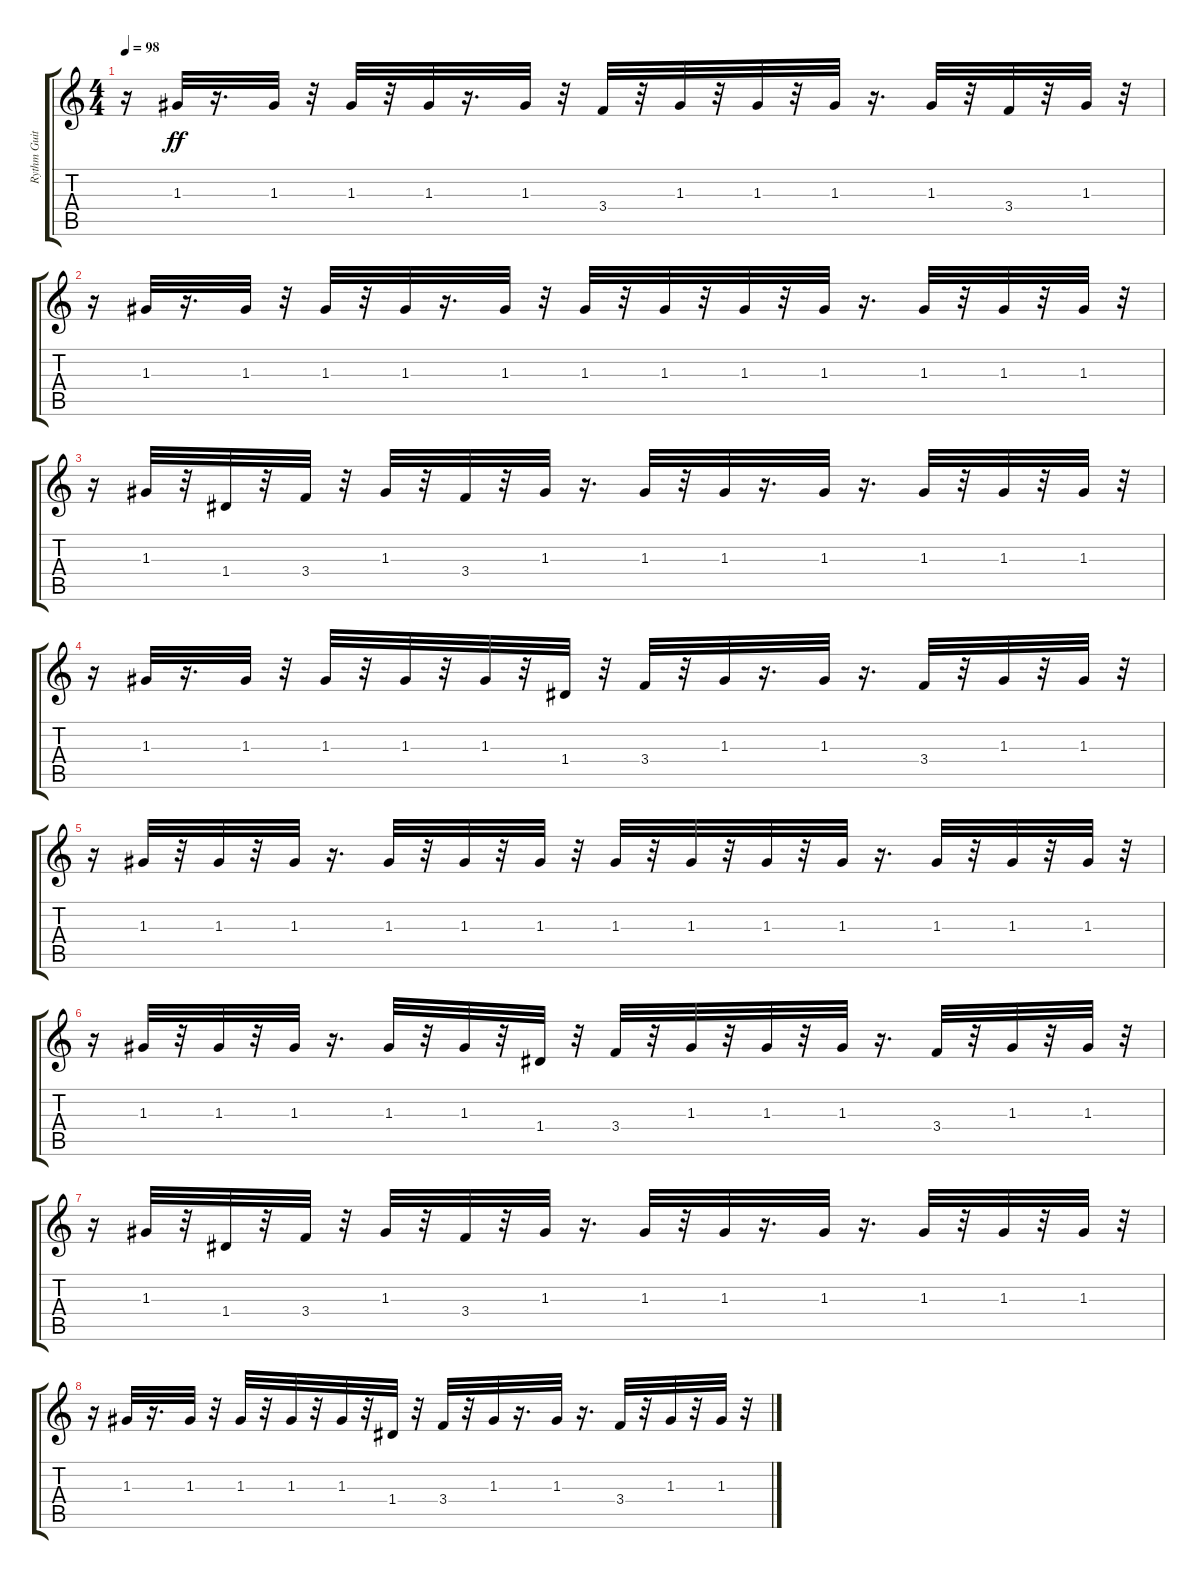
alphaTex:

\track ("Rythm Guitar" "Rythm Guit") {instrument electricguitarmuted}
\staff {score tabs}
\tuning (E4 B3 G3 D3 A2 E2) {hide}
\ts (4 4)
\tempo 98
\clef g2
\ks c
r.16{dy ff} 1.3.32 r.16{d} 1.3.32 r.32 1.3.32 r.32 1.3.32 r.16{d} 1.3.32 r.32 3.4.32 r.32 1.3.32 r.32 1.3.32 r.32 1.3.32 r.16{d} 1.3.32 r.32 3.4.32 r.32 1.3.32 r.32 |
r.16 1.3.32 r.16{d} 1.3.32 r.32 1.3.32 r.32 1.3.32 r.16{d} 1.3.32 r.32 1.3.32 r.32 1.3.32 r.32 1.3.32 r.32 1.3.32 r.16{d} 1.3.32 r.32 1.3.32 r.32 1.3.32 r.32 |
r.16 1.3.32 r.32 1.4.32 r.32 3.4.32 r.32 1.3.32 r.32 3.4.32 r.32 1.3.32 r.16{d} 1.3.32 r.32 1.3.32 r.16{d} 1.3.32 r.16{d} 1.3.32 r.32 1.3.32 r.32 1.3.32 r.32 |
r.16 1.3.32 r.16{d} 1.3.32 r.32 1.3.32 r.32 1.3.32 r.32 1.3.32 r.32 1.4.32 r.32 3.4.32 r.32 1.3.32 r.16{d} 1.3.32 r.16{d} 3.4.32 r.32 1.3.32 r.32 1.3.32 r.32 |
r.16 1.3.32 r.32 1.3.32 r.32 1.3.32 r.16{d} 1.3.32 r.32 1.3.32 r.32 1.3.32 r.32 1.3.32 r.32 1.3.32 r.32 1.3.32 r.32 1.3.32 r.16{d} 1.3.32 r.32 1.3.32 r.32 1.3.32 r.32 |
r.16 1.3.32 r.32 1.3.32 r.32 1.3.32 r.16{d} 1.3.32 r.32 1.3.32 r.32 1.4.32 r.32 3.4.32 r.32 1.3.32 r.32 1.3.32 r.32 1.3.32 r.16{d} 3.4.32 r.32 1.3.32 r.32 1.3.32 r.32 |
r.16 1.3.32 r.32 1.4.32 r.32 3.4.32 r.32 1.3.32 r.32 3.4.32 r.32 1.3.32 r.16{d} 1.3.32 r.32 1.3.32 r.16{d} 1.3.32 r.16{d} 1.3.32 r.32 1.3.32 r.32 1.3.32 r.32 |
r.16 1.3.32 r.16{d} 1.3.32 r.32 1.3.32 r.32 1.3.32 r.32 1.3.32 r.32 1.4.32 r.32 3.4.32 r.32 1.3.32 r.16{d} 1.3.32 r.16{d} 3.4.32 r.32 1.3.32 r.32 1.3.32 r.32
